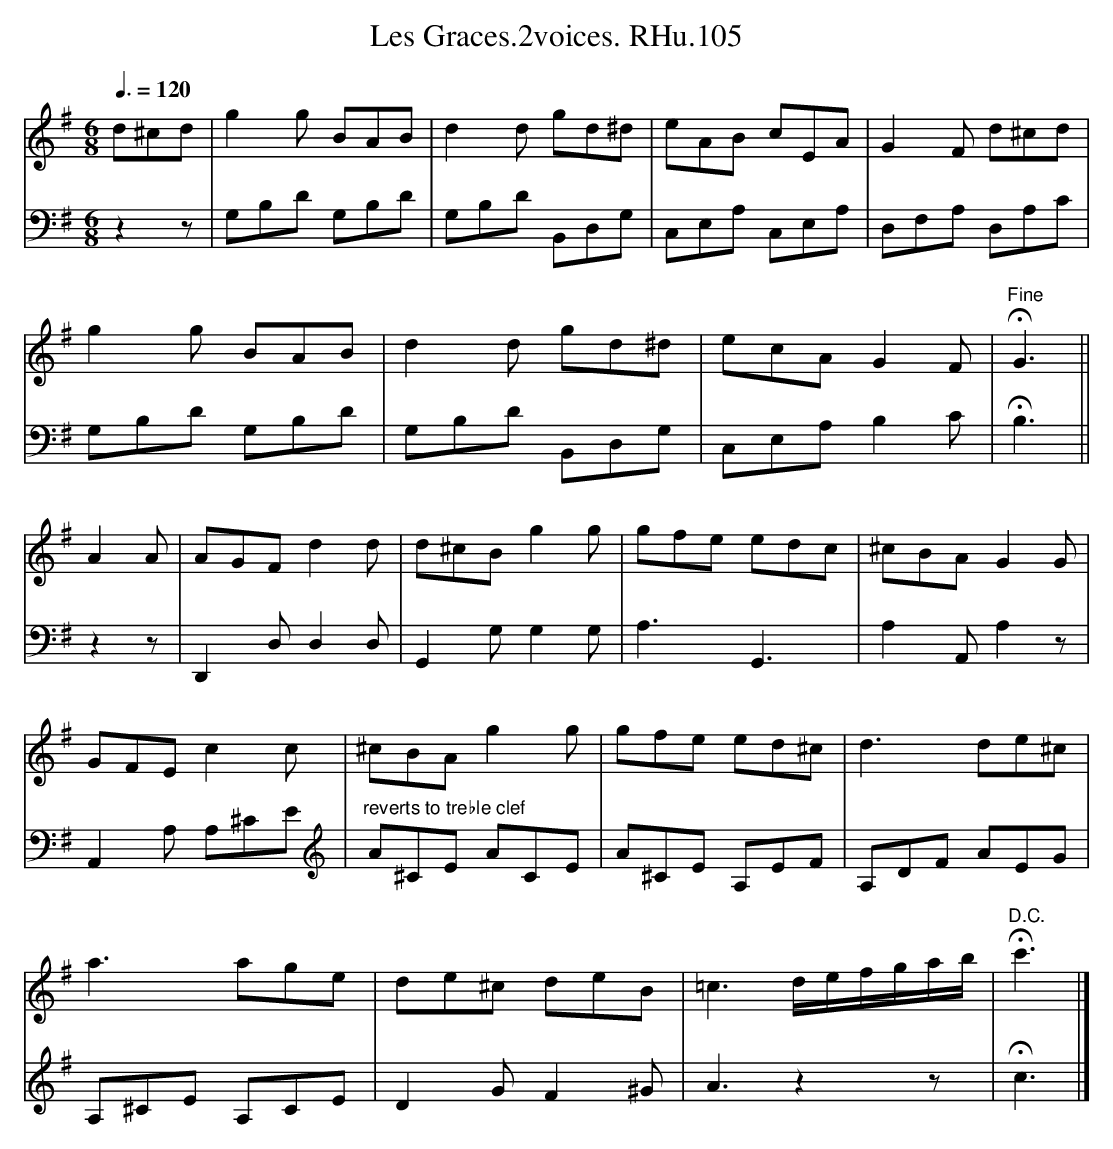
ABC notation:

X:1
T:Les Graces.2voices. RHu.105
M:6/8
L:1/8
Q:3/8=120
K:G
V:1
[V:1]d^cd|g2g BAB|d2d gd^d|eAB cEA|G2F d^cd|
[V:2 clef=bass]z2z|G,B,D G,B,D|G,B,D B,,D,G,|C,E,A, C,E,A,|D,F,A, D,A,C|\
[V:1]g2g BAB|d2d gd^d|ecA G2F|"Fine"HG3||
[V:2]G,B,D G,B,D|G,B,D B,,D,G,|C,E,A,B,2C|HB,3||\
[V:1]A2A|AGF d2d|d^cB g2g|gfe edc|^cBA G2G|
[V:2]z2z|D,,2D,D,2D,|G,,2G,G,2G,|A,3G,,3|A,2A,,A,2z|\
[V:1]GFE c2c|^cBA g2g|gfe ed^c|d3 de^c|
[V:2]A,,2A, A,^CE|[V:2 clef=treble]\
"reverts to treble clef"A^CE ACE|A^CE A,EF|A,DF AEG|\
[V:1]a3 age|de^c deB|=c3 d/e/f/g/a/b/|"D.C."Hc'3|]
[V:2]A,^CE A,CE|D2GF2^G|A3z2z|Hc3|]
